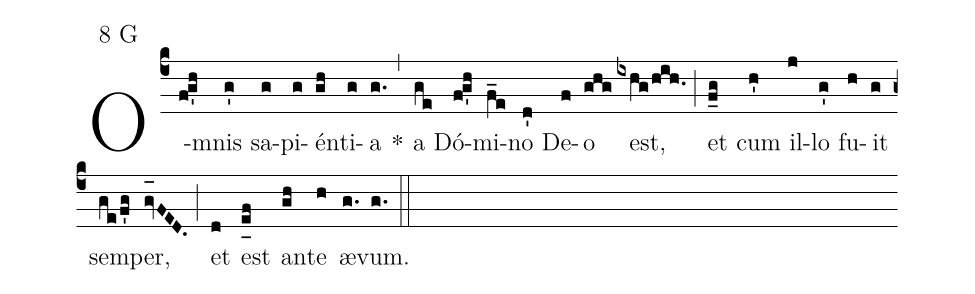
mode:8 G;
%%
(c4) O(fg'h)mnis(g') sa(g)pi(g)én(gh)ti(g)a(g.) *(,) a(ge) Dó(fg'h)mi(f_e)no(d') De(f)o(ghg) est,(ixhg/hih.) (;) et(f_g) cum(h') il(j)lo(g') fu(h)it(g) sem(ge/f'g)per,(gv_[oh:h]FED.) (;) et(d) est(e_[uh:l]f) an(gh)te(h) æ(g.)vum.(g.) (::)
